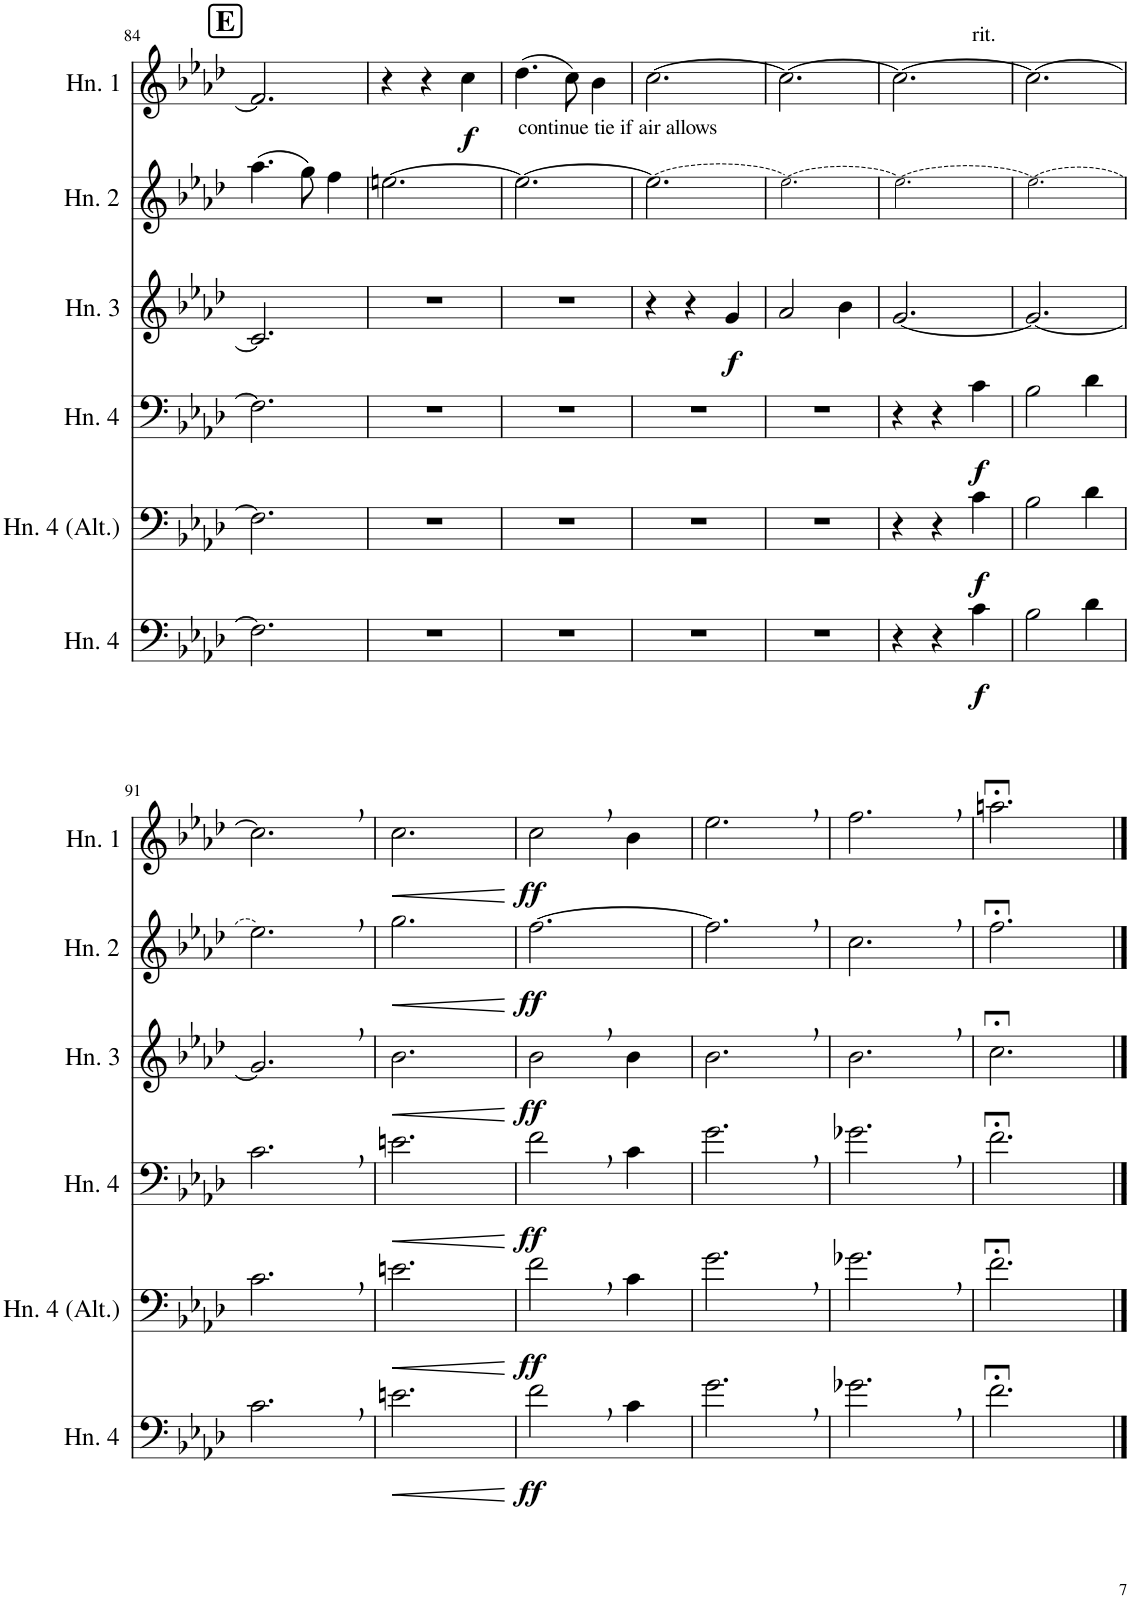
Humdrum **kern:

**kern	**dynam	**kern	**dynam	**kern	**dynam	**kern	**dynam	**kern	**dynam	**kern	**dynam
*part6	*part6	*part5	*part5	*part4	*part4	*part3	*part3	*part2	*part2	*part1	*part1
*staff6	*staff6	*staff5	*staff5	*staff4	*staff4	*staff3	*staff3	*staff2	*staff2	*staff1	*staff1
*I"Horn 4	*	*I"Horn 4 (Alt.)	*	*I"Horn 4	*	*I"Horn 3	*	*I"Horn 2	*	*I"Horn 1	*
*I'Hn. 4	*	*I'Hn. 4 (Alt.)	*	*I'Hn. 4	*	*I'Hn. 3	*	*I'Hn. 2	*	*I'Hn. 1	*
!!LO:PB:g=z
*clefF4	*	*clefF4	*	*clefF4	*	*clefG2	*	*clefG2	*	*clefG2	*
*Trd4c7	*	*Trd4c7	*	*Trd4c7	*	*Trd4c7	*	*Trd4c7	*	*Trd4c7	*
*k[b-e-a-d-]	*	*k[b-e-a-d-]	*	*k[b-e-a-d-]	*	*k[b-e-a-d-]	*	*k[b-e-a-d-]	*	*k[b-e-a-d-]	*
*M3/4	*	*M3/4	*	*M3/4	*	*M3/4	*	*M3/4	*	*M3/4	*
!!LO:REH:place=s1:a:B:cj:fs=14:t=E
=84	=84	=84	=84	=84	=84	=84	=84	=84	=84	=84	=84
2.F\]	.	2.F\]	.	2.F\]	.	2.c/]	.	(4.aa-\	.	2.f/]	.
.	.	.	.	.	.	.	.	8gg\)	.	.	.
.	.	.	.	.	.	.	.	4ff\	.	.	.
=85	=85	=85	=85	=85	=85	=85	=85	=85	=85	=85	=85
2.r	.	2.r	.	2.r	.	2.r	.	[2.een\	.	4r	.
.	.	.	.	.	.	.	.	.	.	4r	.
!	!	!	!	!	!	!	!	!	!	!	!LO:DY:b
.	.	.	.	.	.	.	.	.	.	4cc\	f
=86	=86	=86	=86	=86	=86	=86	=86	=86	=86	=86	=86
2.r	.	2.r	.	2.r	.	2.r	.	2.ee\_	.	(4.dd-\	.
.	.	.	.	.	.	.	.	.	.	8cc\)	.
.	.	.	.	.	.	.	.	.	.	4b-\	.
=87	=87	=87	=87	=87	=87	=87	=87	=87	=87	=87	=87
!	!	!	!	!	!	!	!	!LO:TX:a:t=continue tie if air allows	!	!	!
2.r	.	2.r	.	2.r	.	4r	.	2.ee\_	.	[2.cc\	.
.	.	.	.	.	.	4r	.	.	.	.	.
!	!	!	!	!	!	!	!LO:DY:b	!	!	!	!
.	.	.	.	.	.	4g/	f	.	.	.	.
=88	=88	=88	=88	=88	=88	=88	=88	=88	=88	=88	=88
2.r	.	2.r	.	2.r	.	2a-/	.	2.ee!\_	.	2.cc\_	.
.	.	.	.	.	.	4b-\	.	.	.	.	.
=89	=89	=89	=89	=89	=89	=89	=89	=89	=89	=89	=89
*	*	*	*	*	*	*	*	*	*	*^	*
4r	.	4r	.	4r	.	[2.g/	.	2.ee!\_	.	2.cc\_	2ryy	.
4r	.	4r	.	4r	.	.	.	.	.	.	.	.
!	!	!	!	!	!	!	!	!	!	!	!LO:TX:a:t=rit.	!
!	!LO:DY:b	!	!LO:DY:b	!	!LO:DY:b	!	!	!	!	!	!	!
4c\	f	4c\	f	4c\	f	.	.	.	.	.	4ryy	.
*	*	*	*	*	*	*	*	*	*	*v	*v	*
=90	=90	=90	=90	=90	=90	=90	=90	=90	=90	=90	=90
2B-\	.	2B-\	.	2B-\	.	2.g/_	.	2.ee!\_	.	2.cc\_	.
4d-\	.	4d-\	.	4d-\	.	.	.	.	.	.	.
!!LO:LB:g=z
=91	=91	=91	=91	=91	=91	=91	=91	=91	=91	=91	=91
2.c,\	.	2.c,\	.	2.c,\	.	2.g,/]	.	2.ee,\]	.	2.cc,\]	.
=92	=92	=92	=92	=92	=92	=92	=92	=92	=92	=92	=92
!	!LO:HP:b	!	!LO:HP:b	!	!LO:HP:b	!	!LO:HP:b	!	!LO:HP:b	!	!LO:HP:b
2.en\	<	2.en\	<	2.en\	<	2.b-\	<	2.gg\	<	2.cc\	<
.	[	.	[	.	[	.	[	.	[	.	[
=93	=93	=93	=93	=93	=93	=93	=93	=93	=93	=93	=93
!	!LO:DY:b	!	!LO:DY:b	!	!LO:DY:b	!	!LO:DY:b	!	!LO:DY:b	!	!LO:DY:b
2f,\	ff	2f,\	ff	2f,\	ff	2b-,\	ff	[2.ff\	ff	2cc,\	ff
4c\	.	4c\	.	4c\	.	4b-\	.	.	.	4b-\	.
=94	=94	=94	=94	=94	=94	=94	=94	=94	=94	=94	=94
2.g,\	.	2.g,\	.	2.g,\	.	2.b-,\	.	2.ff,\]	.	2.ee-,\	.
=95	=95	=95	=95	=95	=95	=95	=95	=95	=95	=95	=95
2.g-X,\	.	2.g-X,\	.	2.g-X,\	.	2.b-,\	.	2.cc,\	.	2.ff,\	.
=96	=96	=96	=96	=96	=96	=96	=96	=96	=96	=96	=96
2.f;<\	.	2.f;<\	.	2.f;<\	.	2.cc;<\	.	2.ff;<\	.	2.aan;<\	.
==	==	==	==	==	==	==	==	==	==	==	==
*-	*-	*-	*-	*-	*-	*-	*-	*-	*-	*-	*-
